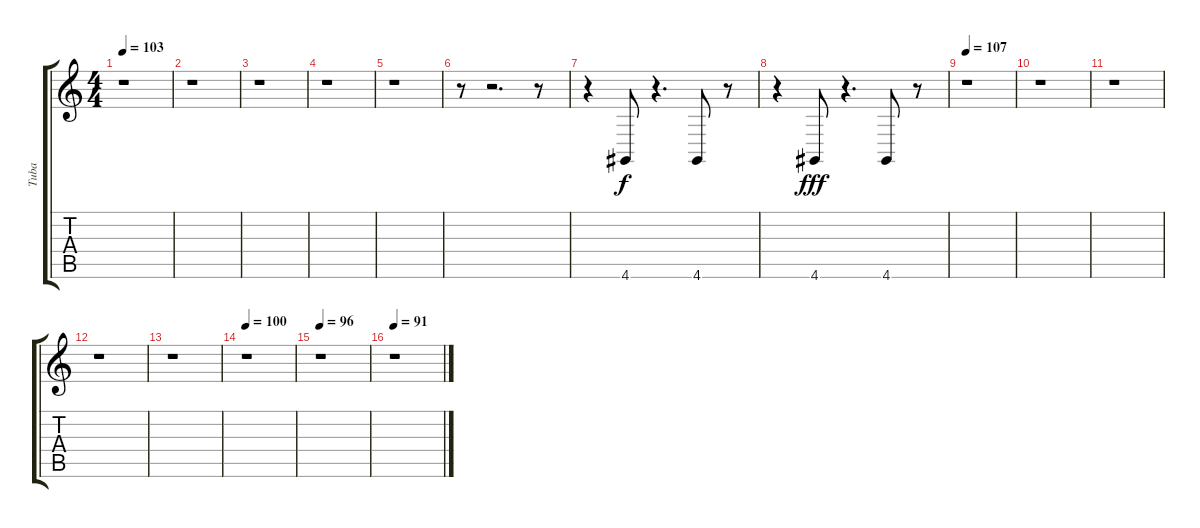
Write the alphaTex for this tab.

\track ("Tuba" "Tuba") {instrument tuba}
\staff {score tabs}
\tuning (E4 B3 G3 D3 A2 E2) {hide}
\ts (4 4)
\tempo 103
\clef g2
\ks c
r.1{dy fff} |
r.1 |
r.1 |
r.1 |
r.1 |
r.8 r.2{d} r.8 |
r.4 4.6.8{dy f} r.4{d} 4.6.8 r.8 |
r.4 4.6.8{dy fff} r.4{d} 4.6.8 r.8 |
\tempo 107
r.1 |
r.1 |
r.1 |
r.1 |
r.1 |
\tempo 100
r.1 |
\tempo 96
r.1 |
\tempo 91
r.1
